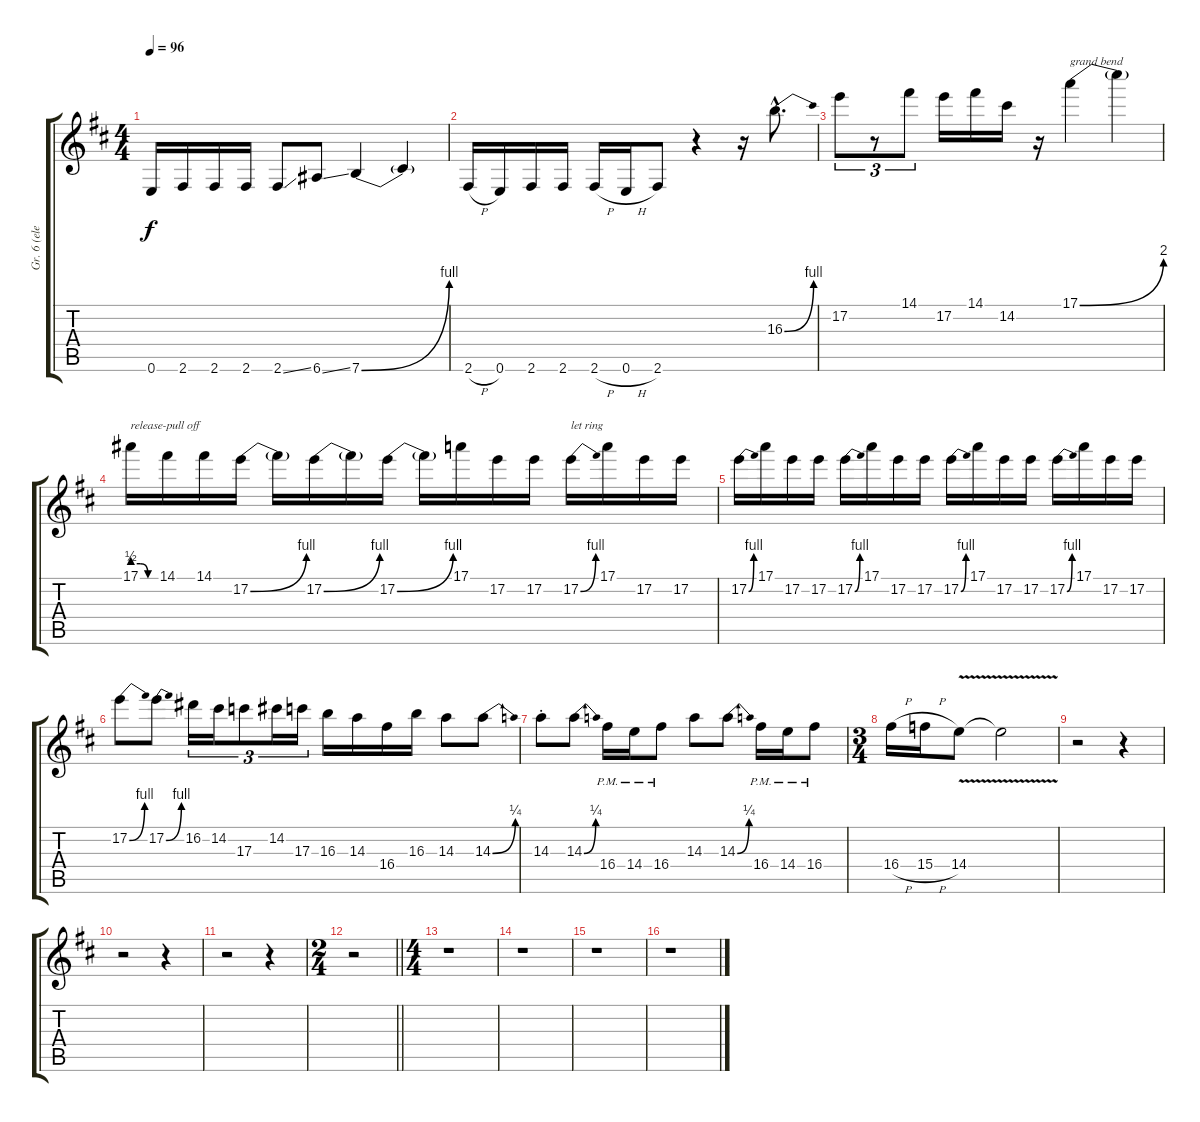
\track ("Gr. 6 (elec. w/dist)" "Gr. 6 (ele") {instrument overdrivenguitar}
\staff {score tabs}
\tuning (E4 B3 G3 D3 A2 E2) {hide}
\ts (4 4)
\tempo 96
\clef g2
\ks d
0.6{t}.16{dy f} 2.6.16 2.6.16 2.6.16 2.6{ss}.8 6.6{ss}.8 7.6{be (bend 0 0 60 4)}.4 7.6{t}.4 |
2.6{h}.16 0.6.16 2.6.16 2.6.16 2.6{h}.16 0.6{h}.16 2.6.8 r.4 r.16 16.3{be (bend 0 0 60 4) hac}.8{d} |
17.2.8{tu (3 2)} r.8{tu (3 2)} 14.1.8{tu (3 2)} 17.2.16 14.1.16 14.2.16 r.16 17.1{be (bend 0 0 60 8)}.4{txt "grand bend"} 17.1{t}.4 |
17.1{be (custom 0 2 20 2 40 0 60 0)}.16{txt "release-pull off"} 14.1.16 14.1.16 17.2{be (bend 0 0 60 4)}.16 17.2{t}.16 17.2{be (bend 0 0 60 4)}.16 17.2{t}.16 17.2{be (bend 0 0 60 4)}.16 17.2{t}.16 17.1.16 17.2.16 17.2.16 17.2{be (bend 0 0 60 4)}.16{txt "let ring"} 17.1.16 17.2.16 17.2.16 |
17.2{be (bend 0 0 60 4)}.16 17.1.16 17.2.16 17.2.16 17.2{be (bend 0 0 60 4)}.16 17.1.16 17.2.16 17.2.16 17.2{be (bend 0 0 60 4)}.16 17.1.16 17.2.16 17.2.16 17.2{be (bend 0 0 60 4)}.16 17.1.16 17.2.16 17.2.16 |
17.2{be (bend 0 0 60 4)}.8 17.2{be (bend 0 0 60 4)}.8 16.2.16{tu (3 2)} 14.2.16{tu (3 2)} 17.3.8{tu (3 2)} 14.2.16{tu (3 2)} 17.3.16{tu (3 2)} 16.3.16 14.3.16 16.4.16 16.3.16 14.3.8 14.3{be (bend 0 0 60 1)}.8 |
14.3{st}.8 14.3{be (bend 0 0 60 1)}.8 16.4{pm}.16 14.4{pm}.16 16.4{pm}.8 14.3.8 14.3{be (bend 0 0 60 1)}.8 16.4{pm}.16 14.4{pm}.16 16.4{pm}.8 |
\ts (3 4)
16.4{h}.16 15.4{h}.16 14.4{v}.8 14.4{t}.2 |
r.2 r.4 |
r.2 r.4 |
r.2 r.4 |
\ts (2 4)
\barLineRight lightlight
r.2 |
\ts (4 4)
\section ("" "")
r.1 |
r.1 |
r.1 |
r.1
